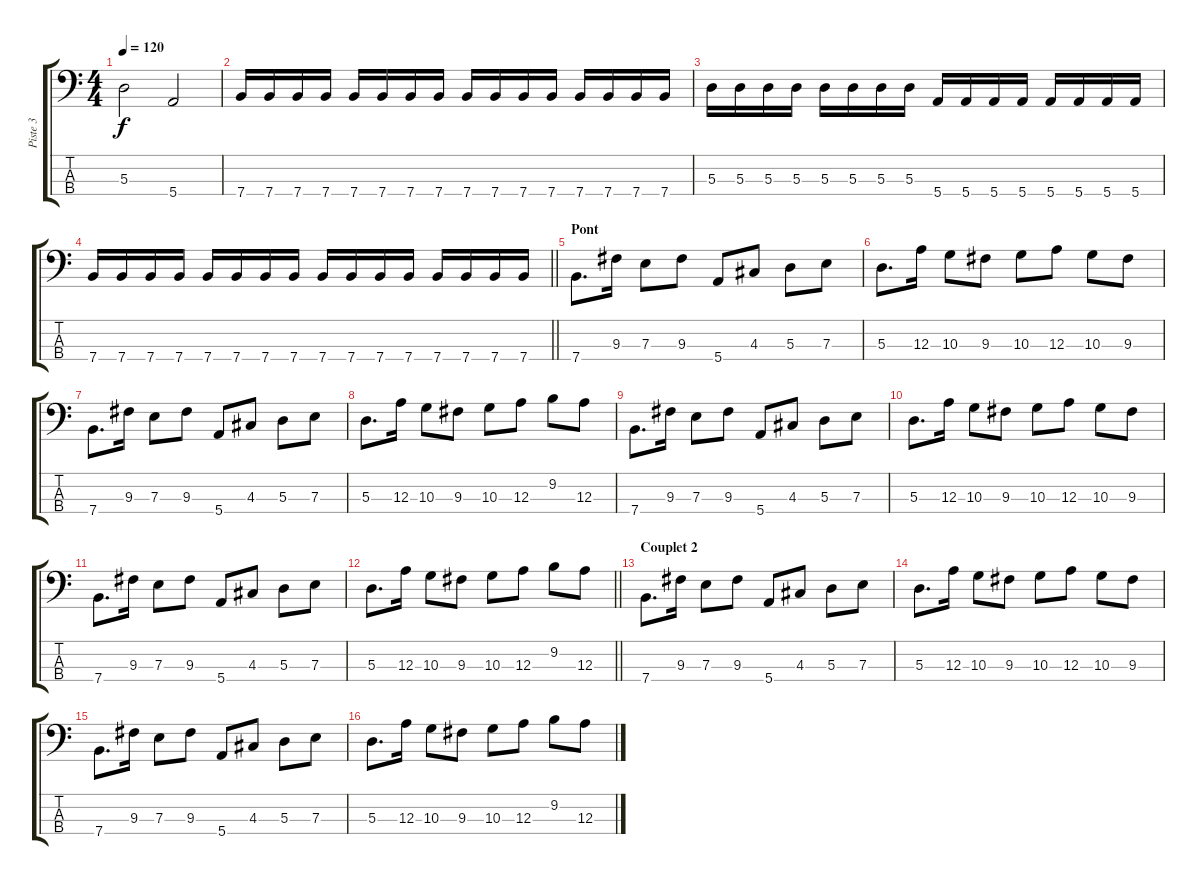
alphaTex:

\track ("Piste 3" "Piste 3") {instrument electricbassfinger}
\staff {score tabs}
\tuning (G2 D2 A1 E1) {hide}
\ts (4 4)
\tempo 120
\clef f4
\ks c
5.3.2{dy f} 5.4.2 |
7.4.16 7.4.16 7.4.16 7.4.16 7.4.16 7.4.16 7.4.16 7.4.16 7.4.16 7.4.16 7.4.16 7.4.16 7.4.16 7.4.16 7.4.16 7.4.16 |
5.3.16 5.3.16 5.3.16 5.3.16 5.3.16 5.3.16 5.3.16 5.3.16 5.4.16 5.4.16 5.4.16 5.4.16 5.4.16 5.4.16 5.4.16 5.4.16 |
\barLineRight lightlight
7.4.16 7.4.16 7.4.16 7.4.16 7.4.16 7.4.16 7.4.16 7.4.16 7.4.16 7.4.16 7.4.16 7.4.16 7.4.16 7.4.16 7.4.16 7.4.16 |
\section ("" "Pont")
7.4.8{d} 9.3.16 7.3.8 9.3.8 5.4.8 4.3.8 5.3.8 7.3.8 |
5.3.8{d} 12.3.16 10.3.8 9.3.8 10.3.8 12.3.8 10.3.8 9.3.8 |
7.4.8{d} 9.3.16 7.3.8 9.3.8 5.4.8 4.3.8 5.3.8 7.3.8 |
5.3.8{d} 12.3.16 10.3.8 9.3.8 10.3.8 12.3.8 9.2.8 12.3.8 |
7.4.8{d} 9.3.16 7.3.8 9.3.8 5.4.8 4.3.8 5.3.8 7.3.8 |
5.3.8{d} 12.3.16 10.3.8 9.3.8 10.3.8 12.3.8 10.3.8 9.3.8 |
7.4.8{d} 9.3.16 7.3.8 9.3.8 5.4.8 4.3.8 5.3.8 7.3.8 |
\barLineRight lightlight
5.3.8{d} 12.3.16 10.3.8 9.3.8 10.3.8 12.3.8 9.2.8 12.3.8 |
\section ("" "Couplet 2")
7.4.8{d} 9.3.16 7.3.8 9.3.8 5.4.8 4.3.8 5.3.8 7.3.8 |
5.3.8{d} 12.3.16 10.3.8 9.3.8 10.3.8 12.3.8 10.3.8 9.3.8 |
7.4.8{d} 9.3.16 7.3.8 9.3.8 5.4.8 4.3.8 5.3.8 7.3.8 |
5.3.8{d} 12.3.16 10.3.8 9.3.8 10.3.8 12.3.8 9.2.8 12.3.8
